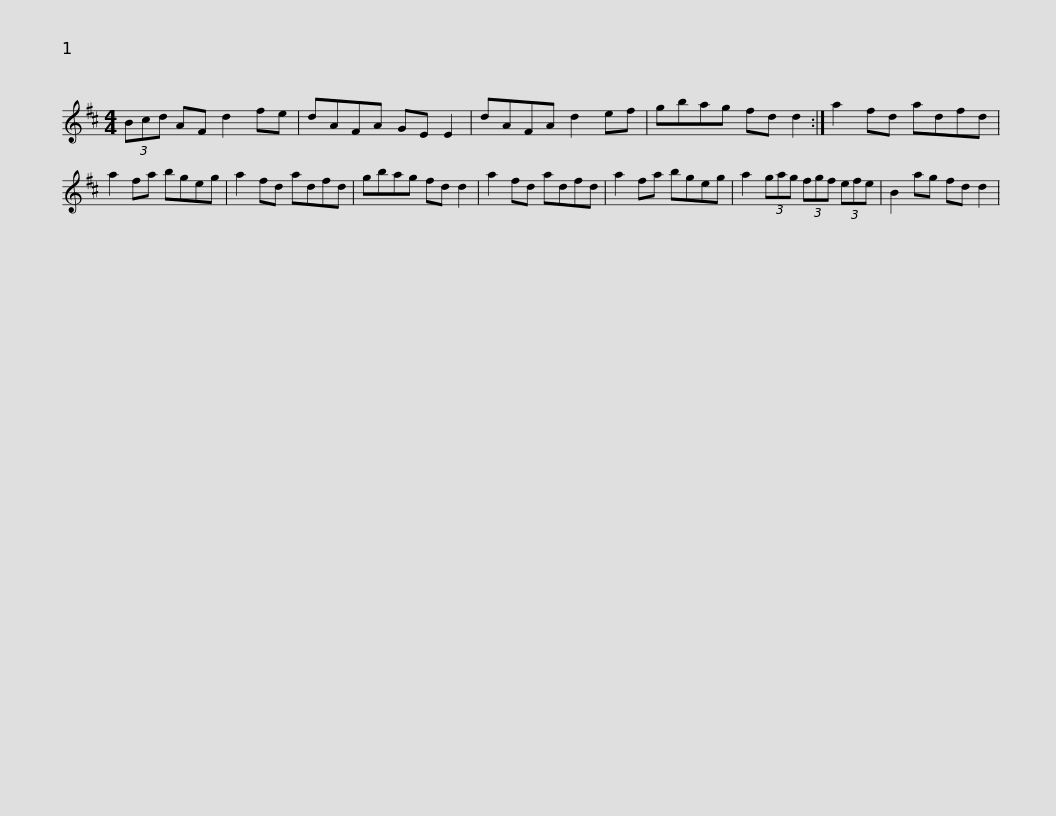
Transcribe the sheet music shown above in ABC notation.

X:1
L:1/8
M:4/4
I:linebreak $
K:D
V:1 treble
V:1
 (3Bcd AF d2 fe | dAFA GE E2 | dAFA d2 ef | gbag fd d2 :| a2 fd adfd |$ %5
 a2 fa bgeg | a2 fd adfd | gbag fd d2 | a2 fd adfd | a2 fa bgeg |$ %10
 a2 (3gag (3fgf (3efe | B2 ag fd d2 | %12
